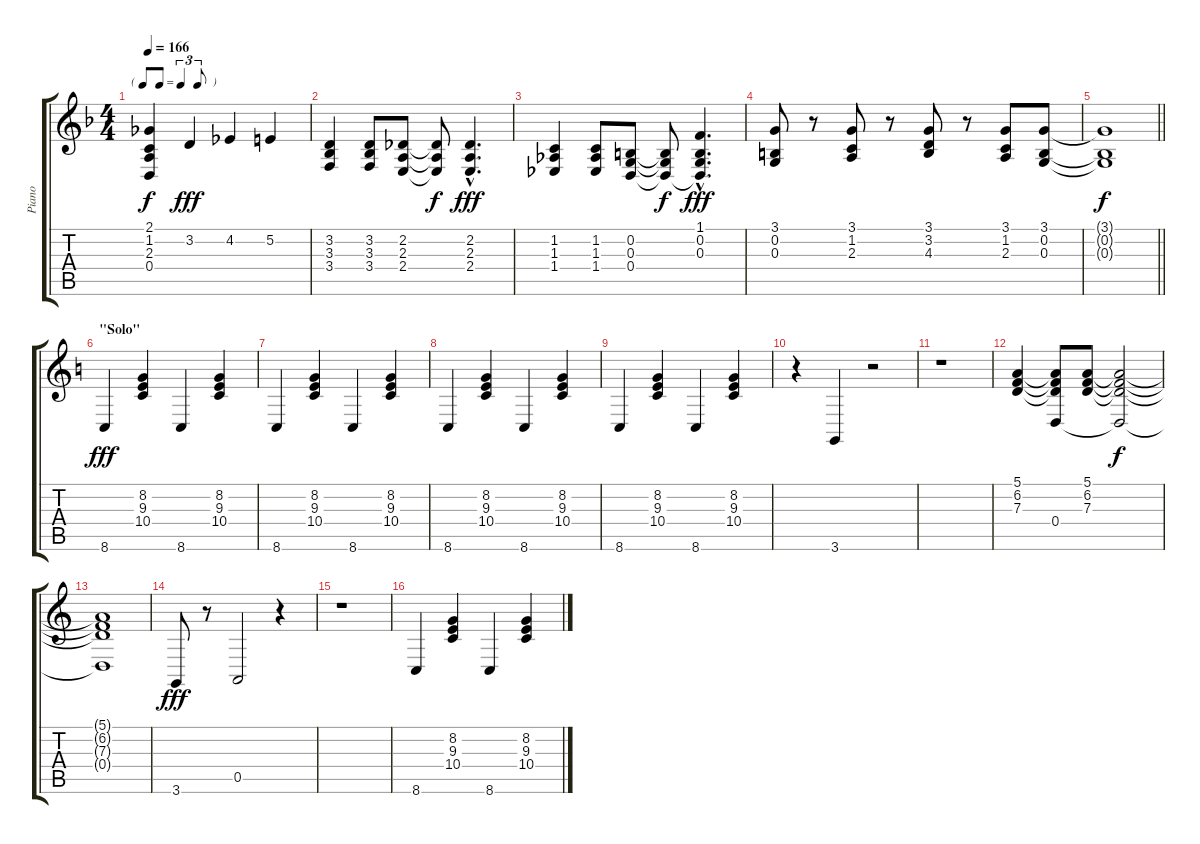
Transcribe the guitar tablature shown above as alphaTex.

\track ("Piano" "Piano") {instrument acousticgrandpiano}
\staff {score tabs}
\tuning (E4 B3 G3 D3 A2 E2) {hide}
\ts (4 4)
\tf triplet8th
\tempo 166
\clef g2
\ks f
(2.1{t} 1.2{t} 2.3{t} 0.4{t}).4{dy f} 3.2.4{dy fff} 4.2.4 5.2.4 |
(3.2 3.3 3.4).4 (3.2 3.3 3.4).8 (2.2 2.3 2.4).8 (2.2{t} 2.3{t} 2.4{t}).8{dy f} (2.2{hac} 2.3{hac} 2.4{hac}).4{d dy fff} |
(1.2 1.3 1.4).4 (1.2 1.3 1.4).8 (0.2 0.3 0.4).8 (0.2{t} 0.3{t} 0.4{t}).8{dy f} (1.1{hac} 0.2{hac} 0.3{hac} 0.4{hac t}).4{d dy fff} |
(3.1 0.2 0.3).8 r.8 (3.1 1.2 2.3).8 r.8 (3.1 3.2 4.3).8 r.8 (3.1 1.2 2.3).8 (3.1 0.2 0.3).8 |
\barLineRight lightlight
(3.1{t} 0.2{t} 0.3{t}).1{dy f} |
\section ("" "\"Solo\"")
\ks c
8.6.4{dy fff} (8.2 9.3 10.4).4 8.6.4 (8.2 9.3 10.4).4 |
8.6.4 (8.2 9.3 10.4).4 8.6.4 (8.2 9.3 10.4).4 |
8.6.4 (8.2 9.3 10.4).4 8.6.4 (8.2 9.3 10.4).4 |
8.6.4 (8.2 9.3 10.4).4 8.6.4 (8.2 9.3 10.4).4 |
r.4 3.6.4 r.2 |
r.1 |
(5.1 6.2 7.3).4 (5.1{t} 6.2{t} 7.3{t} 0.4).8 (5.1 6.2 7.3).8 (5.1{t} 6.2{t} 7.3{t} 0.4{t}).2{dy f} |
(5.1{t} 6.2{t} 7.3{t} 0.4{t}).1 |
3.6.8{dy fff} r.8 0.5.2 r.4 |
r.1 |
8.6.4 (8.2 9.3 10.4).4 8.6.4 (8.2 9.3 10.4).4
